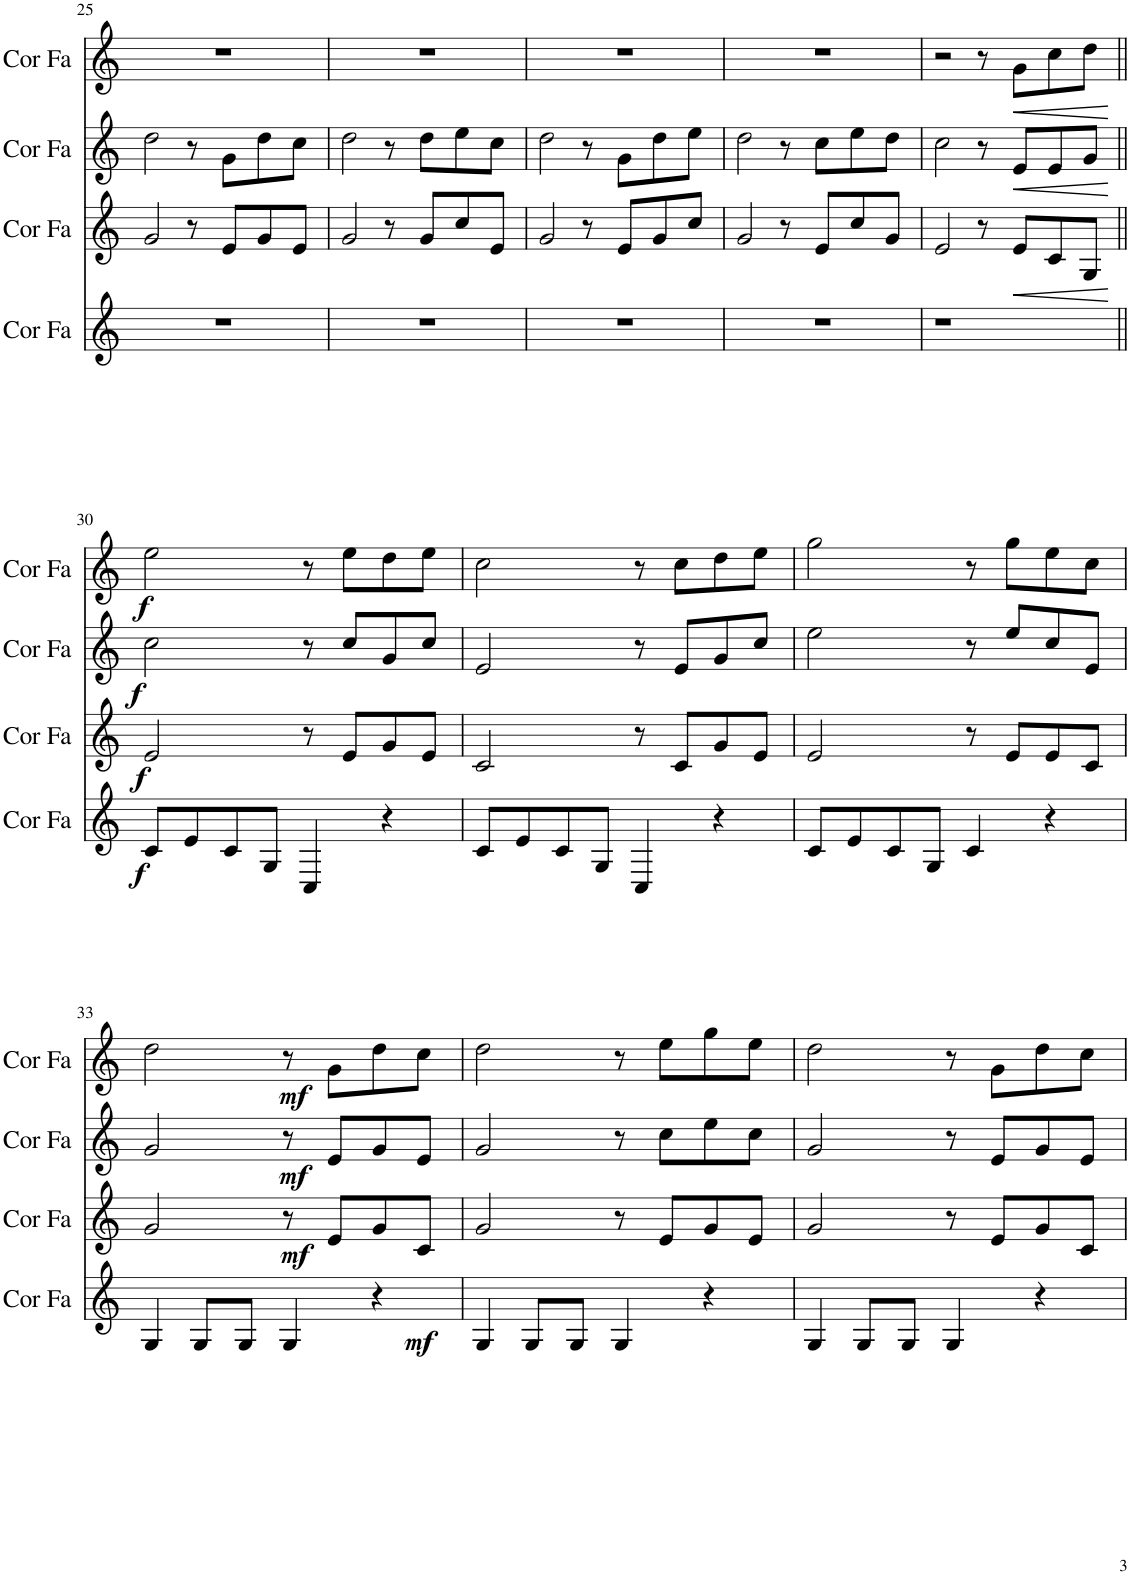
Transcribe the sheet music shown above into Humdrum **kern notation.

**kern	**dynam	**kern	**dynam	**kern	**dynam	**kern	**dynam
*part4	*part4	*part3	*part3	*part2	*part2	*part1	*part1
*staff4	*staff4	*staff3	*staff3	*staff2	*staff2	*staff1	*staff1
*I"Cor en Fa	*	*I"Cor en Fa	*	*I"Cor en Fa	*	*I"Cor en Fa	*
*I'Cor Fa	*	*I'Cor Fa	*	*I'Cor Fa	*	*I'Cor Fa	*
!!LO:PB:g=z
*clefG2	*	*clefG2	*	*clefG2	*	*clefG2	*
*Trd4c7	*	*Trd4c7	*	*Trd4c7	*	*Trd4c7	*
*k[]	*	*k[]	*	*k[]	*	*k[]	*
*M4/4	*	*M4/4	*	*M4/4	*	*M4/4	*
=25	=25	=25	=25	=25	=25	=25	=25
1r	.	2g/	.	2dd\	.	1r	.
.	.	8r	.	8r	.	.	.
.	.	8e/L	.	8g\L	.	.	.
.	.	8g/	.	8dd\	.	.	.
.	.	8e/J	.	8cc\J	.	.	.
=26	=26	=26	=26	=26	=26	=26	=26
1r	.	2g/	.	2dd\	.	1r	.
.	.	8r	.	8r	.	.	.
.	.	8g/L	.	8dd\L	.	.	.
.	.	8cc/	.	8ee\	.	.	.
.	.	8e/J	.	8cc\J	.	.	.
=27	=27	=27	=27	=27	=27	=27	=27
1r	.	2g/	.	2dd\	.	1r	.
.	.	8r	.	8r	.	.	.
.	.	8e/L	.	8g\L	.	.	.
.	.	8g/	.	8dd\	.	.	.
.	.	8cc/J	.	8ee\J	.	.	.
=28	=28	=28	=28	=28	=28	=28	=28
1r	.	2g/	.	2dd\	.	1r	.
.	.	8r	.	8r	.	.	.
.	.	8e/L	.	8cc\L	.	.	.
.	.	8cc/	.	8ee\	.	.	.
.	.	8g/J	.	8dd\J	.	.	.
=29	=29	=29	=29	=29	=29	=29	=29
1r	.	2e/	.	2cc\	.	2r	.
.	.	8r	.	8r	.	8r	.
!	!	!	!LO:HP:b	!	!LO:HP:b	!	!LO:HP:b
.	.	8e/L	<	8e/L	<	8g\L	<
.	.	8c/	.	8e/	.	8cc\	.
.	.	8G/J	.	8g/J	.	8dd\J	.
.	.	.	[	.	[	.	[
!!LO:LB:g=z
=30||	=30||	=30||	=30||	=30||	=30||	=30||	=30||
!	!LO:DY:b	!	!LO:DY:b	!	!LO:DY:b	!	!LO:DY:b
8c/L	f	2e/	f	2cc\	f	2ee\	f
8e/	.	.	.	.	.	.	.
8c/	.	.	.	.	.	.	.
8G/J	.	.	.	.	.	.	.
4C/	.	8r	.	8r	.	8r	.
.	.	8e/L	.	8cc/L	.	8ee\L	.
4r	.	8g/	.	8g/	.	8dd\	.
.	.	8e/J	.	8cc/J	.	8ee\J	.
=31	=31	=31	=31	=31	=31	=31	=31
8c/L	.	2c/	.	2e/	.	2cc\	.
8e/	.	.	.	.	.	.	.
8c/	.	.	.	.	.	.	.
8G/J	.	.	.	.	.	.	.
4C/	.	8r	.	8r	.	8r	.
.	.	8c/L	.	8e/L	.	8cc\L	.
4r	.	8g/	.	8g/	.	8dd\	.
.	.	8e/J	.	8cc/J	.	8ee\J	.
=32	=32	=32	=32	=32	=32	=32	=32
8c/L	.	2e/	.	2ee\	.	2gg\	.
8e/	.	.	.	.	.	.	.
8c/	.	.	.	.	.	.	.
8G/J	.	.	.	.	.	.	.
4c/	.	8r	.	8r	.	8r	.
.	.	8e/L	.	8ee/L	.	8gg\L	.
4r	.	8e/	.	8cc/	.	8ee\	.
.	.	8c/J	.	8e/J	.	8cc\J	.
!!LO:LB:g=z
=33	=33	=33	=33	=33	=33	=33	=33
4G/	.	2g/	.	2g/	.	2dd\	.
8G/L	.	.	.	.	.	.	.
8G/J	.	.	.	.	.	.	.
!	!	!	!LO:DY:b	!	!LO:DY:b	!	!LO:DY:b
4G/	.	8r	mf	8r	mf	8r	mf
.	.	8e/L	.	8e/L	.	8g\L	.
!	!LO:DY:b	!	!	!	!	!	!
4r	mf	8g/	.	8g/	.	8dd\	.
.	.	8c/J	.	8e/J	.	8cc\J	.
=34	=34	=34	=34	=34	=34	=34	=34
4G/	.	2g/	.	2g/	.	2dd\	.
8G/L	.	.	.	.	.	.	.
8G/J	.	.	.	.	.	.	.
4G/	.	8r	.	8r	.	8r	.
.	.	8e/L	.	8cc\L	.	8ee\L	.
4r	.	8g/	.	8ee\	.	8gg\	.
.	.	8e/J	.	8cc\J	.	8ee\J	.
=35	=35	=35	=35	=35	=35	=35	=35
4G/	.	2g/	.	2g/	.	2dd\	.
8G/L	.	.	.	.	.	.	.
8G/J	.	.	.	.	.	.	.
4G/	.	8r	.	8r	.	8r	.
.	.	8e/L	.	8e/L	.	8g\L	.
4r	.	8g/	.	8g/	.	8dd\	.
.	.	8c/J	.	8e/J	.	8cc\J	.
=	=	=	=	=	=	=	=
*-	*-	*-	*-	*-	*-	*-	*-
